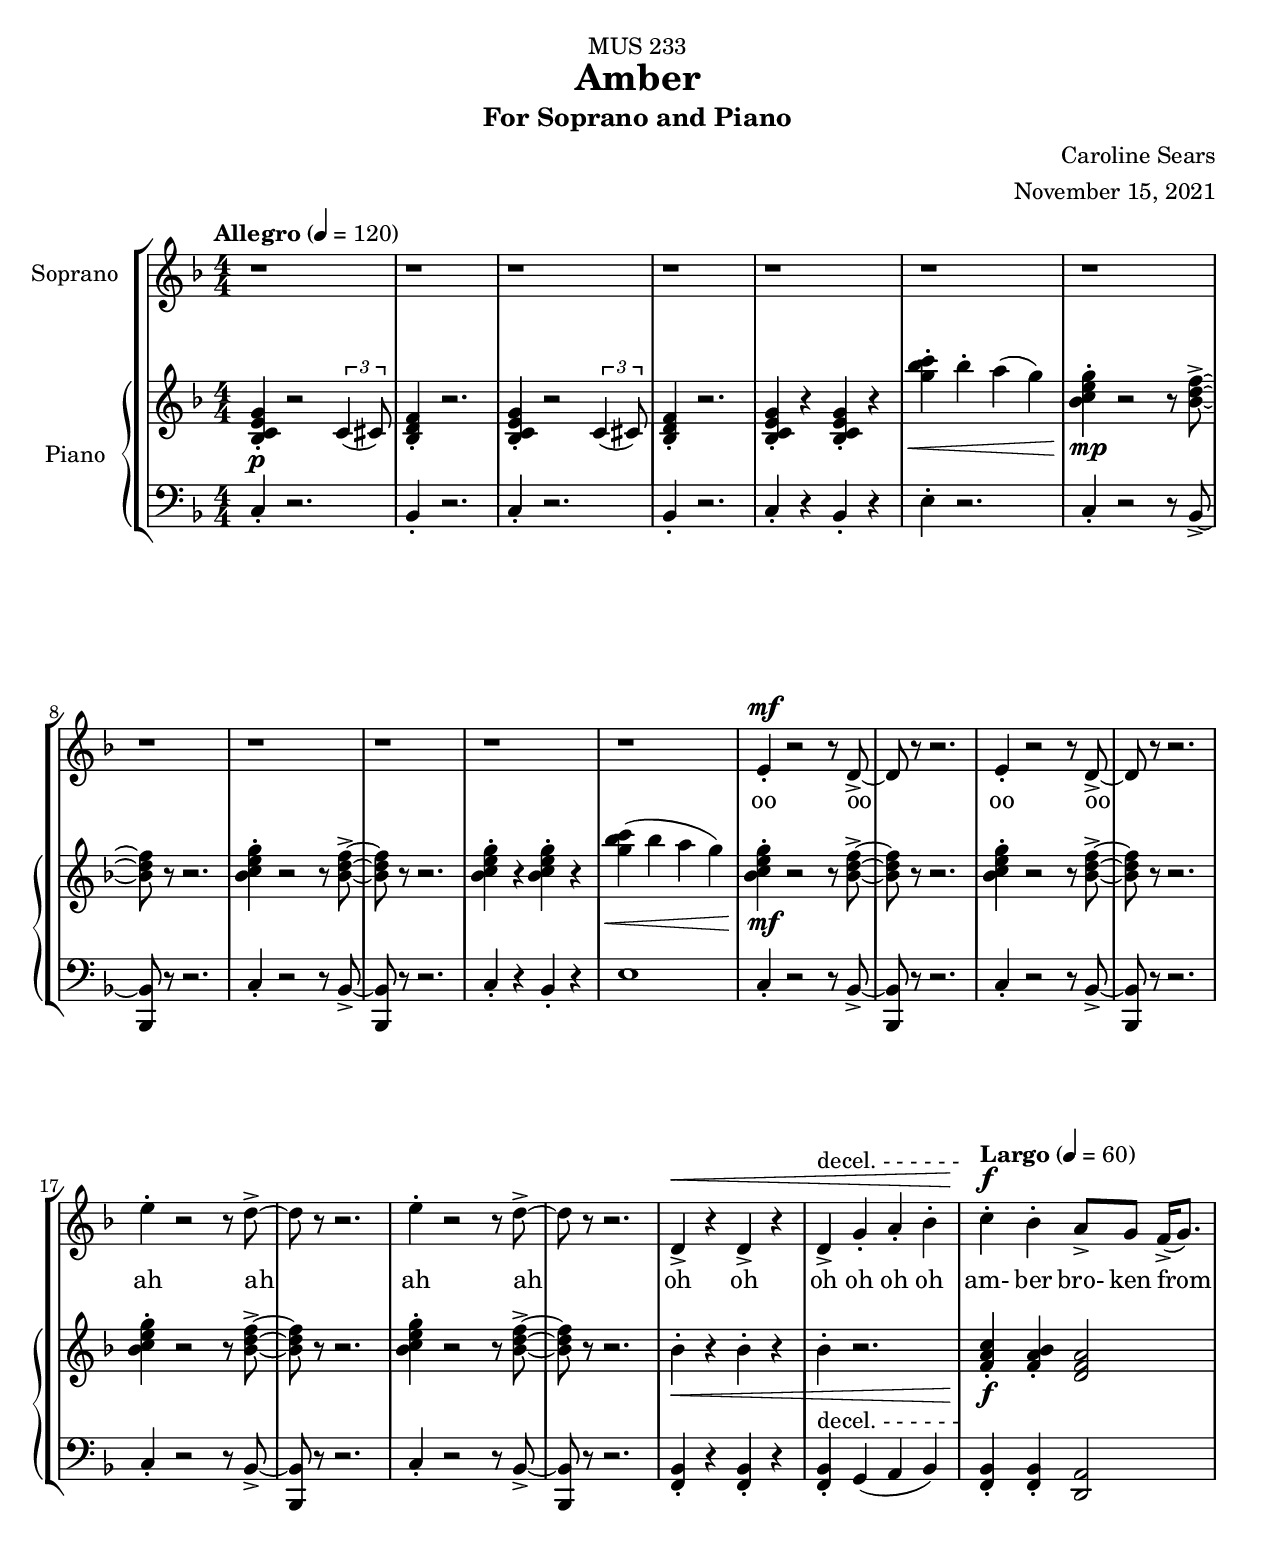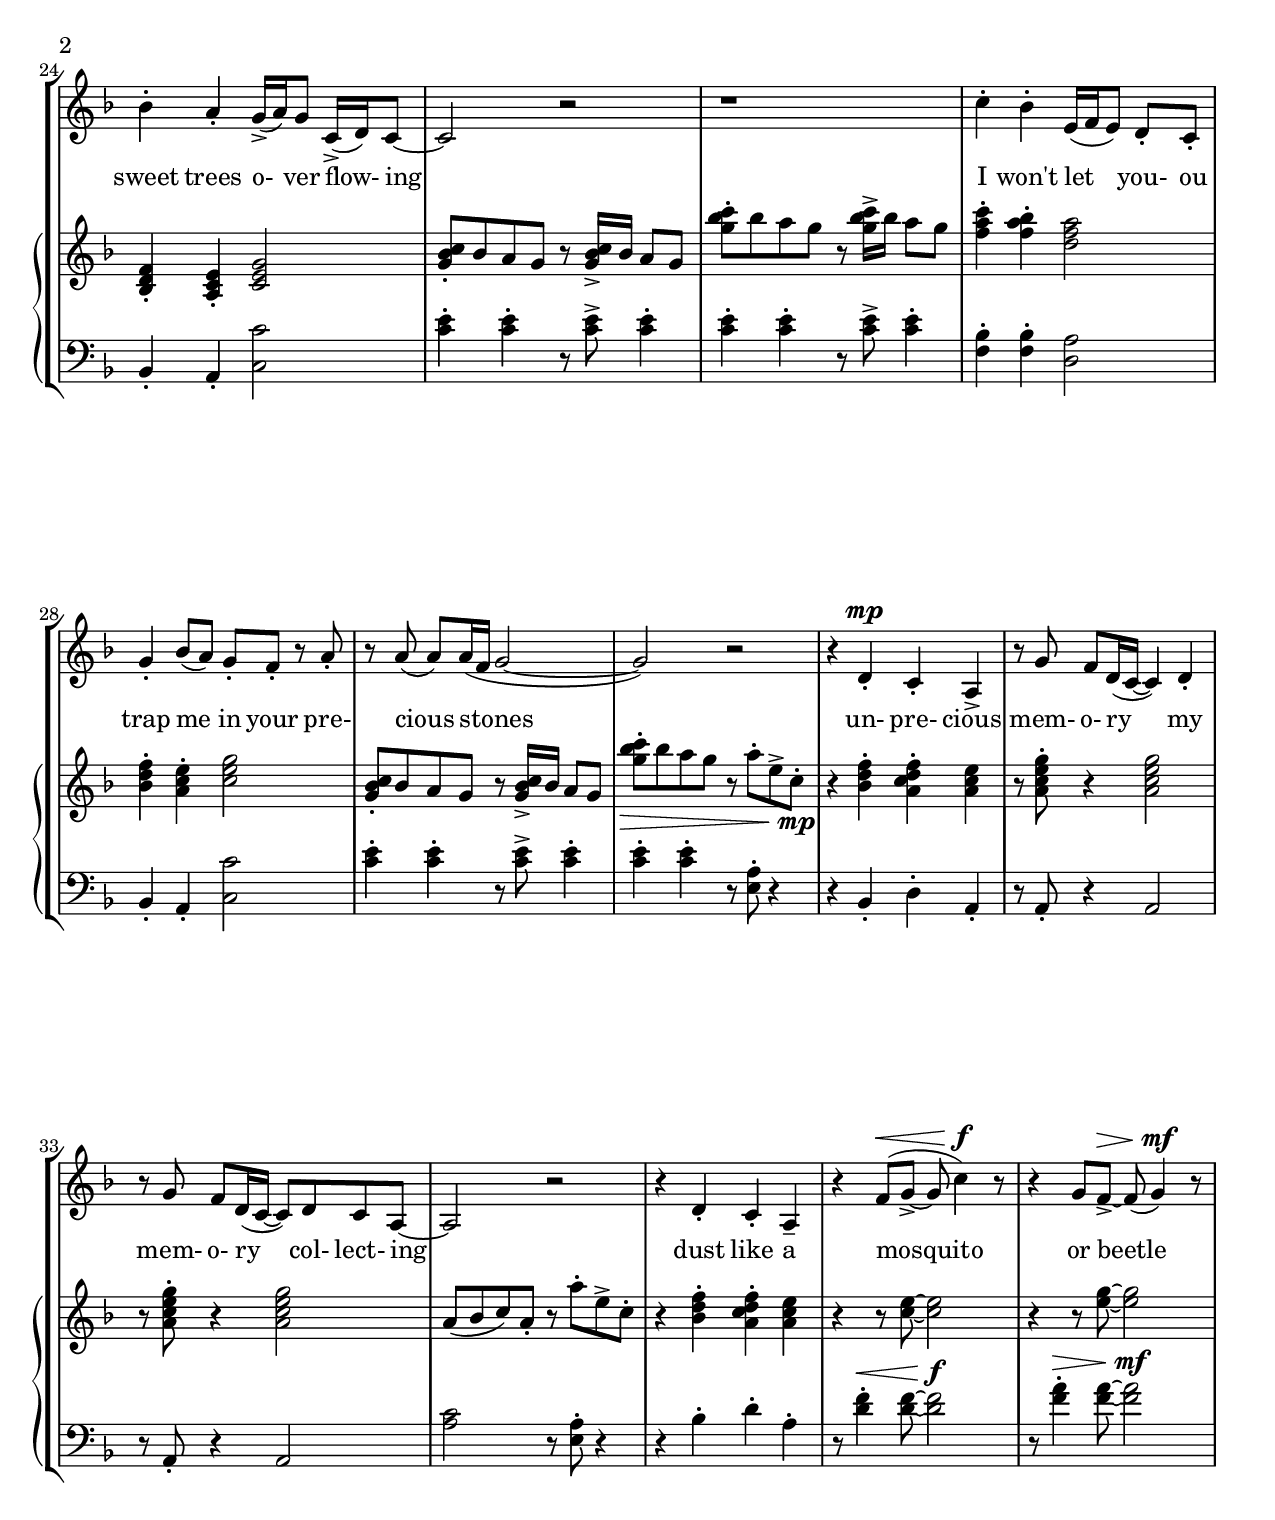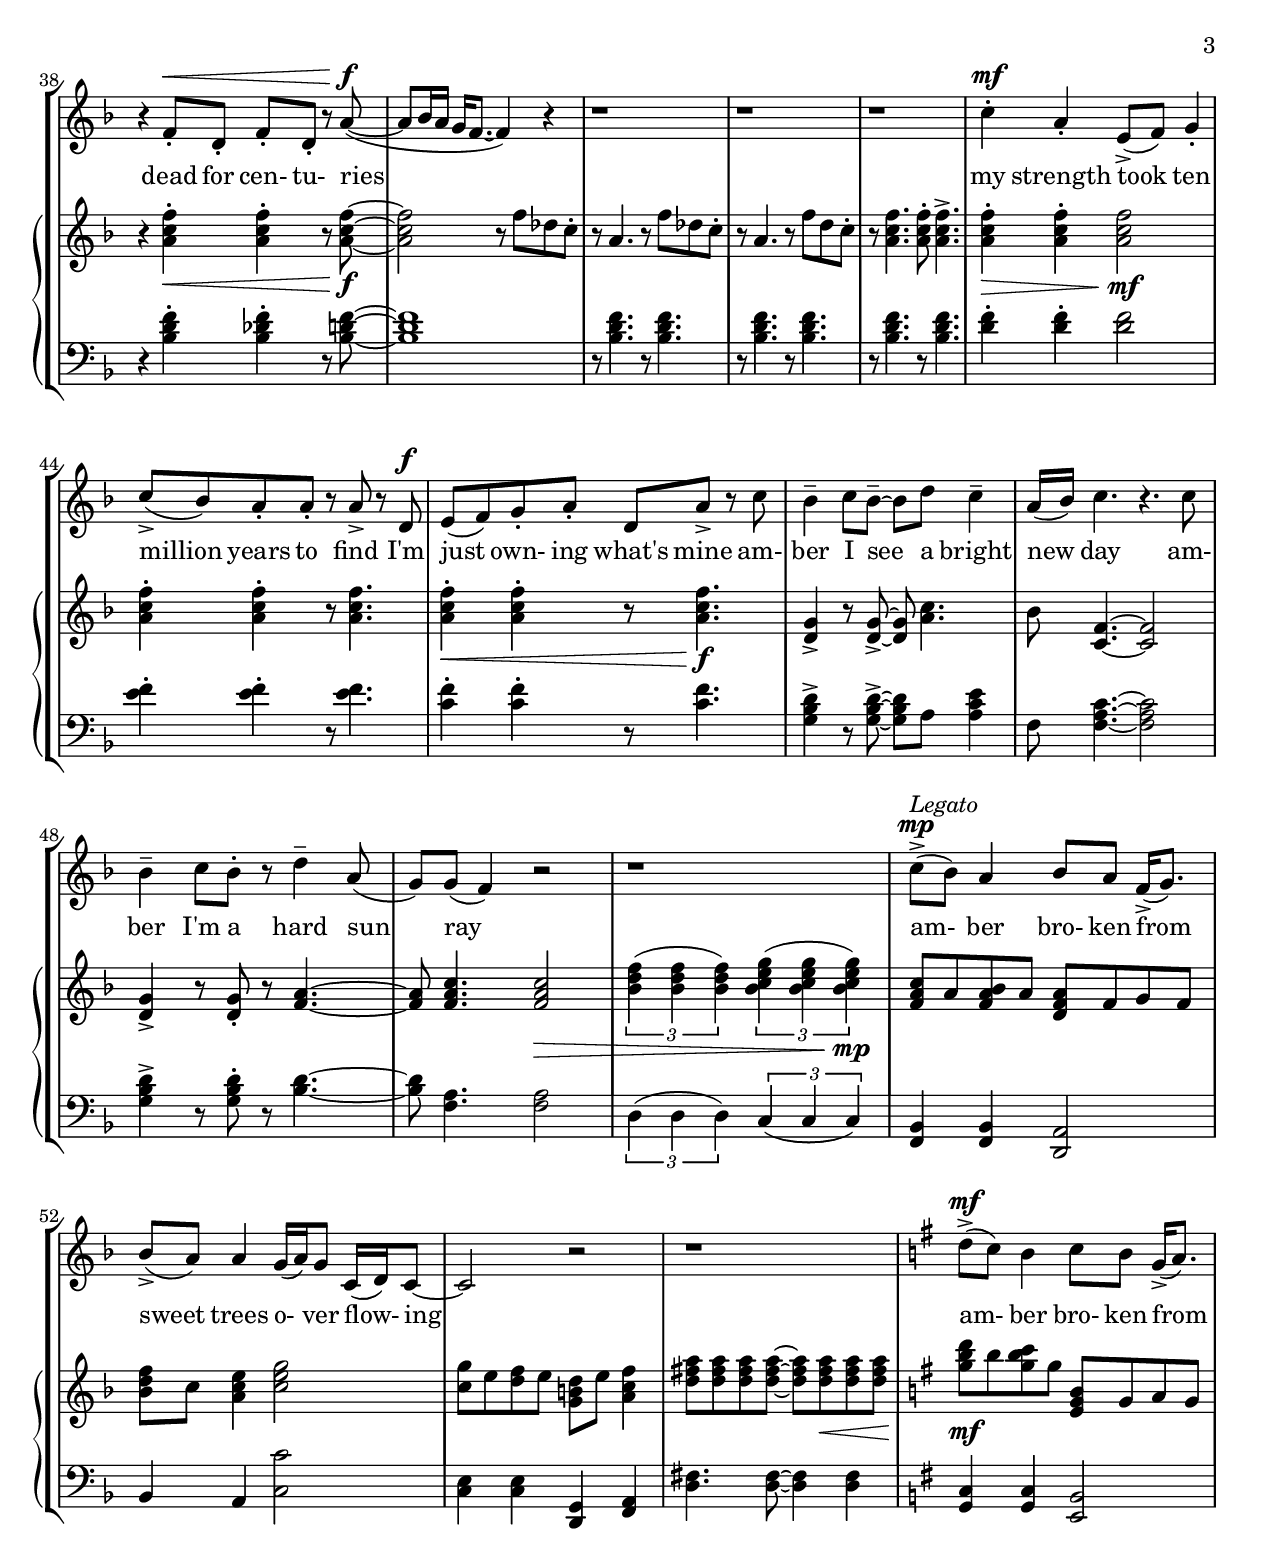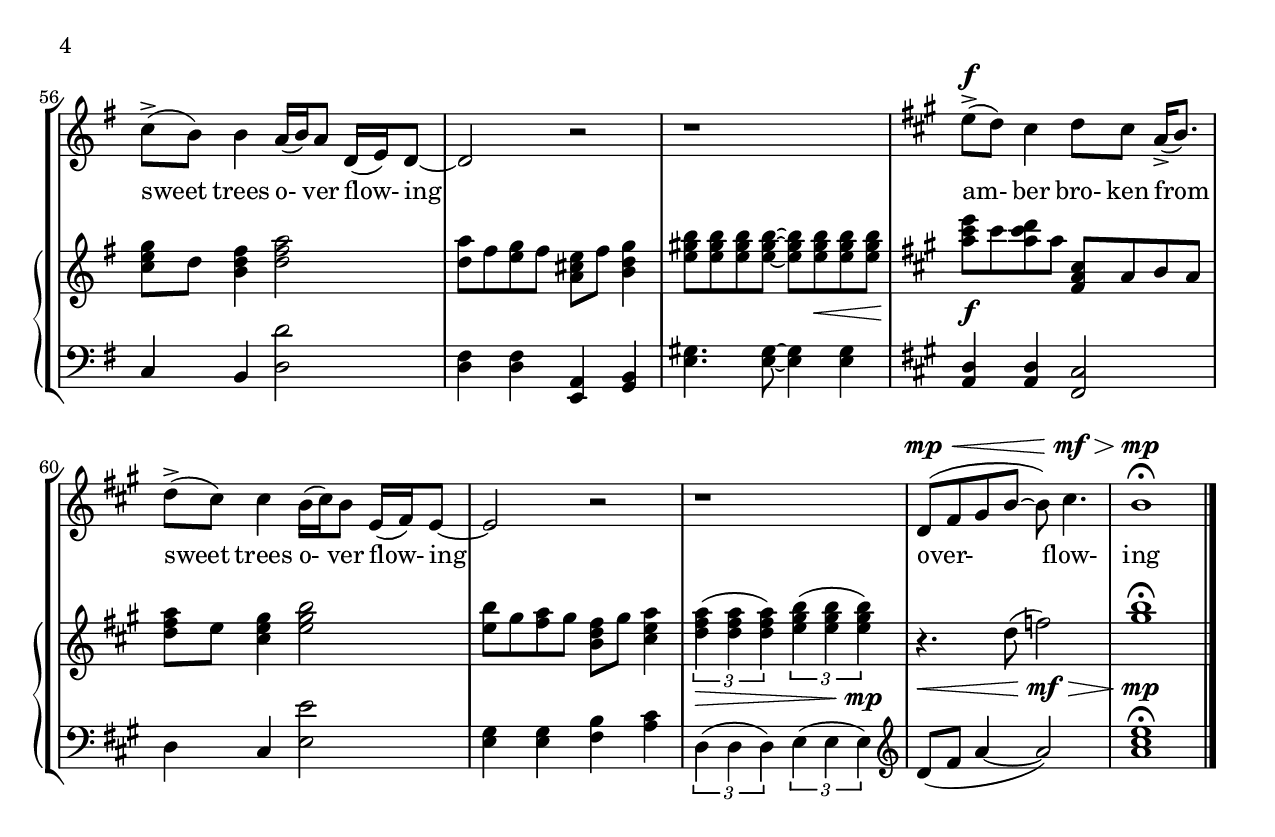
%%%%%%%%%%%%%%%%%%%% Header + Paper Dimensions %%%%%%%%%%%%%%%%%%%%
\header {
  title = "Amber"
    subtitle = "For Soprano and Piano"
    dedication = "MUS 233"
    composer = "Caroline Sears"
    arranger = "November 15, 2021"
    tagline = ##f

}
\paper {
  #(set-paper-size "ansi a")
  #(define top-margin (* 0.75 in))
}

%%%%%%%%%%%%%%%%%%%% Musical/Lyrical Content %%%%%%%%%%%%%%%%%%%%%%%%%%

%%%%% VOICE PART %%%%%%%%%%%
theNotes = \relative c'' {
    \set Staff.midiInstrument = "flute"
    \key f \major 
    \numericTimeSignature \time 4/4
    \tempo "Allegro" 4 = 120
    \dynamicUp

    %%Intro %%
    r1 | r1 |r1 | r1 | r1 | r1 | r1 | r1 | r1 | r1 | r1 | r1 |
    e,4\staccato\mf r2 r8 d8\accent~ |d8 r8 r2. |e4\staccato r2 r8 d8\accent~ |d8 r8 r2. 
    e'4\staccato r2 r8 d8\accent~ |d8 r8 r2. |e4\staccato r2 r8 d8\accent~ |d8 r8 r2. 
    d,4\accent\< r4 d4\accent r4| d4\accent^\markup{"decel. - - - - - -"}  g4\staccato a4\staccato bes\staccato |


    %% Verse 1 %%

    %bar 23%
    \tempo "Largo" 4 = 60
    c4\staccato\!\f bes4\staccato  a8\accent g8 f16\accent (g8.) | bes4\staccato  a\staccato g16\accent (a16) g8 c,16\accent (d16) c8~ |
    c2 r2 | r1 |
    %bar 27%
     c'4\staccato bes4\staccato  e,16 (f16 e8)  d8\staccato c8\staccato | g'4\staccato bes8 (a) g8\staccato f8\staccato r8 a8\staccato |
    r8 a8 (a) a16 (f16 g2~ | g2) r2 |
    %bar 31%
    r4 d4\mp\staccato c4\staccato a\accent |r8 g'8 f d16 (c16~c4) d4\staccato | r8 g8 f d16 (c16~c8) d8 c8 a~ |a2 r2 |
    %bar 35%
    \override Hairpin.to-barline = ##f
    r4 d4\staccato c4\staccato a4\tenuto | r4 f'8\< (g8\accent~g8 c4\!\f) r8 | r4 g8 f8\>\accent~f8 (g4\!\mf) r8 | r4 f8\staccato\< d\staccato f\staccato d\staccato r8 a'8\!\f(~a8 bes16  a16 
    g f8.~f4)  r4|
    %bar40
     r1 |r1| r1 |
     %bar 43
    c'4\staccato\mf a\staccato e8\accent (f8) g4\staccato | c8\accent (bes) a8\staccato a8\staccato r8 a\accent r8 d,8\f |
    e8 (f) g8\staccato a8\staccato  d,8 a'8\accent r8 c8| bes4\tenuto c8 bes8\tenuto~bes8 d8 c4\tenuto| a16 (bes) c4. r4. c8|
    %bar 48
    bes4\tenuto c8 bes8\staccato r8 d4\tenuto a8 (g8) g8 (f4) r2 | r1 |
    %bar 50
    c'8\mp\accent^\markup{\italic{"Legato"}} (bes8)  a4 bes8 a8 f16\accent (g8.) | bes8\accent (a8) a4 g16 (a16) g8 c,16 (d16) c8~ |
    c2 r2 | r1 |
    %bar 54
    \key g \major
    d'8\accent\mf (c8)  b4 c8 b8 g16\accent (a8.) | c8\accent (b8) b4 a16 (b16) a8 d,16 (e16) d8~ |
    d2 r2 | r1 |
    \key a \major
    %bar 58
    e'8\f\accent (d8)  cis4 d8 cis8 a16\accent (b8.) | d8\accent (cis8) cis4 b16 (cis16) b8 e,16 (fis16) e8~ |
    e2 r2 | r1 |
    %bar 62
    \override Hairpin.to-barline = ##f
    d8\mp\< (fis gis b~b8) cis4.\!\mf\>|b1\!\mp\fermata \bar "|."


    
  }

theWords =  \lyricmode {
      %% Intro %%%
      oo oo oo oo
      ah ah ah ah
      oh oh oh oh oh oh
      %% Verse 1%%%
      am- ber bro- ken from
      sweet trees o- ver flow- ing
      I won't let you- _ou  trap me
      in your pre- cious stones_
      un- pre- cious mem- o- ry my
      mem- o- ry col- lect- ing
      dust like a mosquito or beetle
      dead for cen- tu- ries
      my strength took ten million
      years to find
      I'm just own- ing what's mine
      am- ber I see a bright new day
      am- ber I'm a hard sun ray 

      am- ber bro- ken from
      sweet trees o- ver flow- ing

      am- ber bro- ken from
      sweet trees o- ver flow- ing

      am- ber bro- ken from
      sweet trees o- ver flow- ing

      over- flow- ing



  }

%%%%%% PIANO PART %%%%%%%%%%
righthand =\relative c' {
    \key f \major
    \numericTimeSignature \time 4/4

    %%%%%%%% INTRO %%%%%%%%
    \tempo "Allegro" 4 = 120
    <bes c e g>4\staccato\p r2 \tuplet 3/2 {c4 (cis8)} | <bes d f>4\staccato r2.|
    <bes c e g>4\staccato r2 \tuplet 3/2 {c4 (cis8)} | <bes d f>4\staccato r2.|
    <bes c e g>4\staccato r4 <bes c e g>4\staccato r4|
    <g'' bes c>4\staccato\< bes\staccato a (g) |
    <bes, c e g>4\staccato\!\mp r2 r8 <bes d f>8\accent~|<bes d f>8 r8 r2. |
    <bes c e g>4\staccato r2 r8 <bes d f>8\accent~|<bes d f>8 r8 r2. |
    <bes c e g>4\staccato r4 <bes c e g>4\staccato r4|
    <g' bes c>4\< (bes a g) |
    <bes, c e g>4\!\mf\staccato r2 r8 <bes d f>8\accent~|<bes d f>8 r8 r2. |
    <bes c e g>4\staccato r2 r8 <bes d f>8\accent~|<bes d f>8 r8 r2. |
    <bes c e g>4\staccato r2 r8 <bes d f>8\accent~|<bes d f>8 r8 r2. |
    <bes c e g>4\staccato r2 r8 <bes d f>8\accent~|<bes d f>8 r8 r2. |
    bes4\staccato\< r4 bes4\staccato r4 | bes4\staccato r2. | 
    

    
    %%%% VERSE 1 %%%%%%%%
    \tempo "Largo" 4 = 60

    %bar 23%
    <f a c>4\staccato\!\f <f a bes>\staccato <d f a>2 | <bes d f>4\staccato <a c e>4\staccato  <c e g>2 |
    <g' bes c>8\staccato  bes  a g r8 <g bes c>16\accent bes16 a8 g |<g' bes c>8\staccato  bes  a g r8 <g bes c>16\accent bes16 a8 g |
    %bar 27%
    <f a c>4\staccato <f a bes>\staccato <d f a>2 | <bes d f>4\staccato <a c e>4\staccato  <c e g>2 |
    <g bes c>8\staccato  bes  a g r8 <g bes c>16\accent bes16 a8 g | <g' bes c>8\>\staccato  bes  a g r8 a\staccato e\accent c\!\mp\staccato |
    %bar 31%
    r4 <bes d f>4\staccato <a c d f>4\staccato <a c e> | r8 <a c e g>\staccato r4 <a c e g>2 |  r8 <a c e g>\staccato r4 <a c e g>2 | 
    %bar 34%
    a8 (bes c) a\staccato r8 a'\staccato e\accent c\staccato |r4 <bes d f>4\staccato <a c d f>4\staccato <a c e> |
    r4 r8 <c e>8~<c e>2 | r4 r8 <e g>8~<e g>2 | r4 <a, c f>4\<\staccato <a c f>4\staccato r8 <a c f>8\!\f~| <a c f>2 r8 f'8 des c\staccato|
    %bar 40
    r8 a4. r8 f'8 des c\staccato | r8 a4. r8 f'8 d c\staccato | r8 <a c f>4. <a c f>8\staccato <a c f>4.\accent  |
    <a c f>4\>\staccato <a c f>4\staccato <a c f>2\!\mf |<a c f>4\staccato <a c f>4\staccato r8<a c f>4.| 
    %bar45
    <a c f>4\<\staccato <a c f>4\staccato r8<a c f>4.\!\f| <g d>4\accent r8 <g d>\accent~<g d>8 <a c>4. |
    bes8 <f c>4.~<f c>2 |<g d>4\accent r8 <g d>\staccato r8 <f a>4.~| <f a>8 <f a c>4. <f a c>2\> |
    %bar 50
    \tuplet 3/2 {<bes\mp d f>4 (<bes d f>4 <bes d f>4)} \tuplet 3/2 { <bes c e g>4 (<bes c e g>4 <bes c e g>4)}\!\mp |
    %bar 51
    <f a c>8 a8 <f a bes>8 a8 <d, f a>8 f8 g8 f | <bes d f>8 c8 <a c e>4 <c e g>2 |
    <c g'>8 e8 <d f>8 e8 <g, b d > e'8 <a, c f>4 | <d fis a>8 <d fis a>8 <d fis a>8 <d fis a>8~<d fis a>8 <d fis a>8\< <d fis a>8 <d fis a>8 |
    %bar 55
    \key g \major
    <g b d>8\!\mf b8 <g b c>8 g8 <e, g b>8 g8 a8 g | <c e g>8 d8 <b d fis>4 <d fis a>2 |
    <d a'>8 fis8 <e g>8 fis8 <a, cis e > fis'8 <b, d g>4 | <e gis b>8 <e gis b>8 <e gis b>8 <e gis b>8~<e gis b>8<e gis b>8\< <e gis b>8 <e gis b>8|

    \key a \major 
    <a cis e>8\!\f cis8 <a cis d>8 a8 <fis, a cis>8 a8 b8 a | <d fis a>8 e8 <cis e gis>4 <e gis b>2 |
    <e b'>8 gis8 <fis a>8 gis8 <b, d fis > gis'8 <cis, e a>4 |\tuplet 3/2 {<d fis a>4\> (<d fis a>4 <d fis a>4)} \tuplet 3/2 { <e gis b>4 (<e gis b>4 <e gis b>4)}\!\mp |
    r4. d8 (f2) | <gis b>1\fermata \bar "|."
    



  }

lefthand = \relative c {
    \key f \major
    \numericTimeSignature \time 4/4
    \clef "bass"
    \dynamicUp

    %%%%%%%% INTRO %%%%%%%%
    \tempo "Allegro" 4 = 120
    c4\staccato r2.|bes4\staccato r2. |
    c4\staccato r2.|bes4\staccato r2. |
    c4\staccato r4 bes4\staccato r4|
    e4\staccato r2.|
    c4\staccato r2 r8 bes8~\accent|<bes bes,>8 r8 r2. |
    c4\staccato r2 r8 bes8~\accent|<bes bes,>8 r8 r2. |
    c4\staccato r4 bes4\staccato r4|
    e1|
    c4\staccato r2 r8 bes8~\accent|<bes bes,>8 r8 r2. |
    c4\staccato r2 r8 bes8~\accent|<bes bes,>8 r8 r2. |
    c4\staccato r2 r8 bes8~\accent|<bes bes,>8 r8 r2. |
    c4\staccato r2 r8 bes8~\accent|<bes bes,>8 r8 r2. |
    <bes f>4\staccato r4 <bes f>4\staccato r4 |
    <bes f>4\staccato^\markup{"decel. - - - - - -"} g4 (a bes) |

    %%%%% VERSE 1 %%%%%%%%%%
    \tempo "Largo" 4 = 60

    %bar 23%
    <f bes>4\staccato <f bes>4\staccato <d a'>2 | bes'4\staccato a4\staccato <c c'>2| 
    <c' e>4\staccato <c e>\staccato r8 <c e>\accent <c e>4\staccato  |
    <c e>4\staccato <c e>\staccato r8 <c e>\accent <c e>4\staccato |
     %bar 27%
     <f, bes>4\staccato <f bes>4\staccato <d a'>2 | bes4\staccato a4\staccato <c c'>2|
     <c' e>4\staccato <c e>\staccato r8 <c e>\accent <c e>4\staccato  |
     <c e>4\staccato <c e>\staccato r8 <a e>8\staccato r4 |
     %bar 31%
      r4 bes,4\staccato d\staccato a\staccato | r8 a8\staccato r4 a2 |r8 a8\staccato r4 a2 |
      %bar 34%
      <a' c>\2 r8 <a e>8\staccato r4 | r4 bes4\staccato d\staccato a\staccato |
      r8 <d f>4\<\staccato <d f>8~ <d f>2\!\f | r8 <f a>4\>\staccato <f a>8~<f a>2\!\mf |
      %bar 38
      r4 <bes, d f>4\staccato <bes des f>4\staccato r8 <bes d f>8~|
      <bes d f>1 | r8 <bes d f>4. r8 <bes d f>4. |  r8 <bes d f>4. r8 <bes d f>4. |r8 <bes d f>4. r8 <bes d f>4. |
      %bar 43
      <d f>4\staccato <d f>\staccato <d f>2 | <e f>4\staccato <e f>\staccato r8 <e f>4.|
      <c f>4\staccato <c f>4\staccato r8 <c f>4. |
      %bar 46
      <g bes d>4\accent r8 <g bes d>8\accent~<g bes d>8 a8 <a c e>4 | f8 <f a c>4.~<f a c>2 | <g bes d>4\accent r8 <g bes d>8\staccato r8 <bes d >4.~|
      <bes d >8 <f a>4. <f a>2 |
      %bar 50
      \tuplet 3/2 {d4 (d d)} \tuplet 3/2 {c4 (c4 c)} |
      %bar 51
      <f, bes>4  < f bes>4 <d a' >2 | bes'4 a4 <c c'>2 |
      <c e>4 <c e>4 <g d>4 <a f>4| <d fis>4. <d fis>8~<d fis>4 <d fis> |
      %bar 55
      \key g \major
      <g, c>4  < g c>4 <e b' >2 | c'4 b4 <d d'>2 |
      <d fis>4 <d fis>4 <a e>4 <b g>4| <e gis>4. <e gis>8~<e gis>4 <e gis> |
      %bar 59
      \key a \major
      <a, d>4  < a d>4 <fis cis' >2 | d'4 cis4 <e e'>2 |
      <e gis>4 <e gis>4 <fis b>4 <a cis>4|\tuplet 3/2 {d,4 (d d)} \tuplet 3/2 {e4 (e4 e)}  |
     \clef "treble"
     \override Hairpin.to-barline = ##f
      d'8\< ( fis a4~a2\!\mf\> ) | <a cis e>1\!\mp\fermata \bar "|."
    
  }

%%%%%%%%%%%%%%%%%%%%%%% Score Setup %%%%%%%%%%%%%%%%%%%%%%%%%%%%%%%%%%%
\score {
\new StaffGroup <<
  \new Staff \with {instrumentName = "Soprano" 
    %shortInstrumentName = #"Sop. "
    }
  \new Voice = vocals \theNotes
  \new Lyrics \lyricsto vocals \theWords
  

  \new PianoStaff \with { instrumentName = "Piano" 
    %shortInstrumentName = #"Pno. "
    }
  <<
    \new Staff = "upper" \righthand
    \new Staff = "lower" \lefthand
  >>
>>

  \layout {}
  \midi {}
}